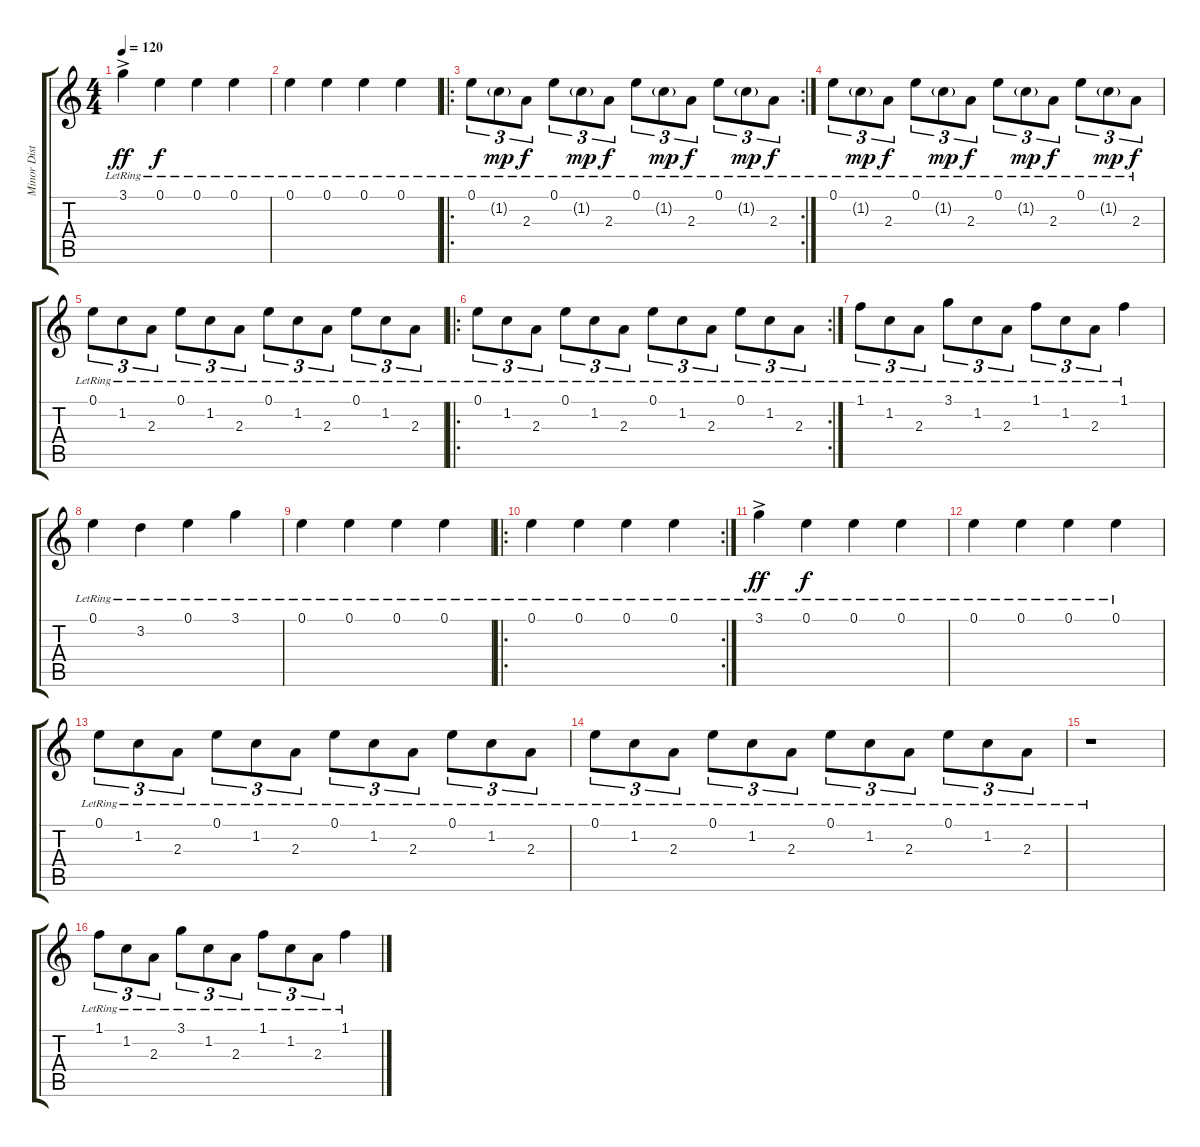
\track ("Minor Distortion (some sections)" "Minor Dist") {instrument distortionguitar}
\staff {score tabs}
\tuning (E4 B3 G3 D3 A2 D2) {hide}
\ts (4 4)
\tempo 120
\clef g2
\ks c
3.1{ac lr}.4{dy ff} 0.1{lr}.4{dy f} 0.1{lr}.4 0.1{lr}.4 |
0.1{lr}.4 0.1{lr}.4 0.1{lr}.4 0.1{lr}.4 |
\ro
\rc 2
0.1{lr}.8{tu (3 2)} 1.2{g lr}.8{tu (3 2) dy mp} 2.3{lr}.8{tu (3 2) dy f} 0.1{lr}.8{tu (3 2)} 1.2{g lr}.8{tu (3 2) dy mp} 2.3{lr}.8{tu (3 2) dy f} 0.1{lr}.8{tu (3 2)} 1.2{g lr}.8{tu (3 2) dy mp} 2.3{lr}.8{tu (3 2) dy f} 0.1{lr}.8{tu (3 2)} 1.2{g lr}.8{tu (3 2) dy mp} 2.3{lr}.8{tu (3 2) dy f} |
0.1{lr}.8{tu (3 2)} 1.2{g lr}.8{tu (3 2) dy mp} 2.3{lr}.8{tu (3 2) dy f} 0.1{lr}.8{tu (3 2)} 1.2{g lr}.8{tu (3 2) dy mp} 2.3{lr}.8{tu (3 2) dy f} 0.1{lr}.8{tu (3 2)} 1.2{g lr}.8{tu (3 2) dy mp} 2.3{lr}.8{tu (3 2) dy f} 0.1{lr}.8{tu (3 2)} 1.2{g lr}.8{tu (3 2) dy mp} 2.3{lr}.8{tu (3 2) dy f} |
0.1{lr}.8{tu (3 2)} 1.2{lr}.8{tu (3 2)} 2.3{lr}.8{tu (3 2)} 0.1{lr}.8{tu (3 2)} 1.2{lr}.8{tu (3 2)} 2.3{lr}.8{tu (3 2)} 0.1{lr}.8{tu (3 2)} 1.2{lr}.8{tu (3 2)} 2.3{lr}.8{tu (3 2)} 0.1{lr}.8{tu (3 2)} 1.2{lr}.8{tu (3 2)} 2.3{lr}.8{tu (3 2)} |
\ro
\rc 2
0.1{lr}.8{tu (3 2)} 1.2{lr}.8{tu (3 2)} 2.3{lr}.8{tu (3 2)} 0.1{lr}.8{tu (3 2)} 1.2{lr}.8{tu (3 2)} 2.3{lr}.8{tu (3 2)} 0.1{lr}.8{tu (3 2)} 1.2{lr}.8{tu (3 2)} 2.3{lr}.8{tu (3 2)} 0.1{lr}.8{tu (3 2)} 1.2{lr}.8{tu (3 2)} 2.3{lr}.8{tu (3 2)} |
1.1{lr}.8{tu (3 2)} 1.2{lr}.8{tu (3 2)} 2.3{lr}.8{tu (3 2)} 3.1{lr}.8{tu (3 2)} 1.2{lr}.8{tu (3 2)} 2.3{lr}.8{tu (3 2)} 1.1{lr}.8{tu (3 2)} 1.2{lr}.8{tu (3 2)} 2.3{lr}.8{tu (3 2)} 1.1{lr}.4 |
0.1{lr}.4 3.2{lr}.4 0.1{lr}.4 3.1{lr}.4 |
0.1{lr}.4 0.1{lr}.4 0.1{lr}.4 0.1{lr}.4 |
\ro
\rc 2
0.1{lr}.4 0.1{lr}.4 0.1{lr}.4 0.1{lr}.4 |
3.1{ac lr}.4{dy ff} 0.1{lr}.4{dy f} 0.1{lr}.4 0.1{lr}.4 |
0.1{lr}.4 0.1{lr}.4 0.1{lr}.4 0.1{lr}.4 |
0.1{lr}.8{tu (3 2)} 1.2{lr}.8{tu (3 2)} 2.3{lr}.8{tu (3 2)} 0.1{lr}.8{tu (3 2)} 1.2{lr}.8{tu (3 2)} 2.3{lr}.8{tu (3 2)} 0.1{lr}.8{tu (3 2)} 1.2{lr}.8{tu (3 2)} 2.3{lr}.8{tu (3 2)} 0.1{lr}.8{tu (3 2)} 1.2{lr}.8{tu (3 2)} 2.3{lr}.8{tu (3 2)} |
0.1{lr}.8{tu (3 2)} 1.2{lr}.8{tu (3 2)} 2.3{lr}.8{tu (3 2)} 0.1{lr}.8{tu (3 2)} 1.2{lr}.8{tu (3 2)} 2.3{lr}.8{tu (3 2)} 0.1{lr}.8{tu (3 2)} 1.2{lr}.8{tu (3 2)} 2.3{lr}.8{tu (3 2)} 0.1{lr}.8{tu (3 2)} 1.2{lr}.8{tu (3 2)} 2.3{lr}.8{tu (3 2)} |
r.1 |
1.1{lr}.8{tu (3 2)} 1.2{lr}.8{tu (3 2)} 2.3{lr}.8{tu (3 2)} 3.1{lr}.8{tu (3 2)} 1.2{lr}.8{tu (3 2)} 2.3{lr}.8{tu (3 2)} 1.1{lr}.8{tu (3 2)} 1.2{lr}.8{tu (3 2)} 2.3{lr}.8{tu (3 2)} 1.1{lr}.4
